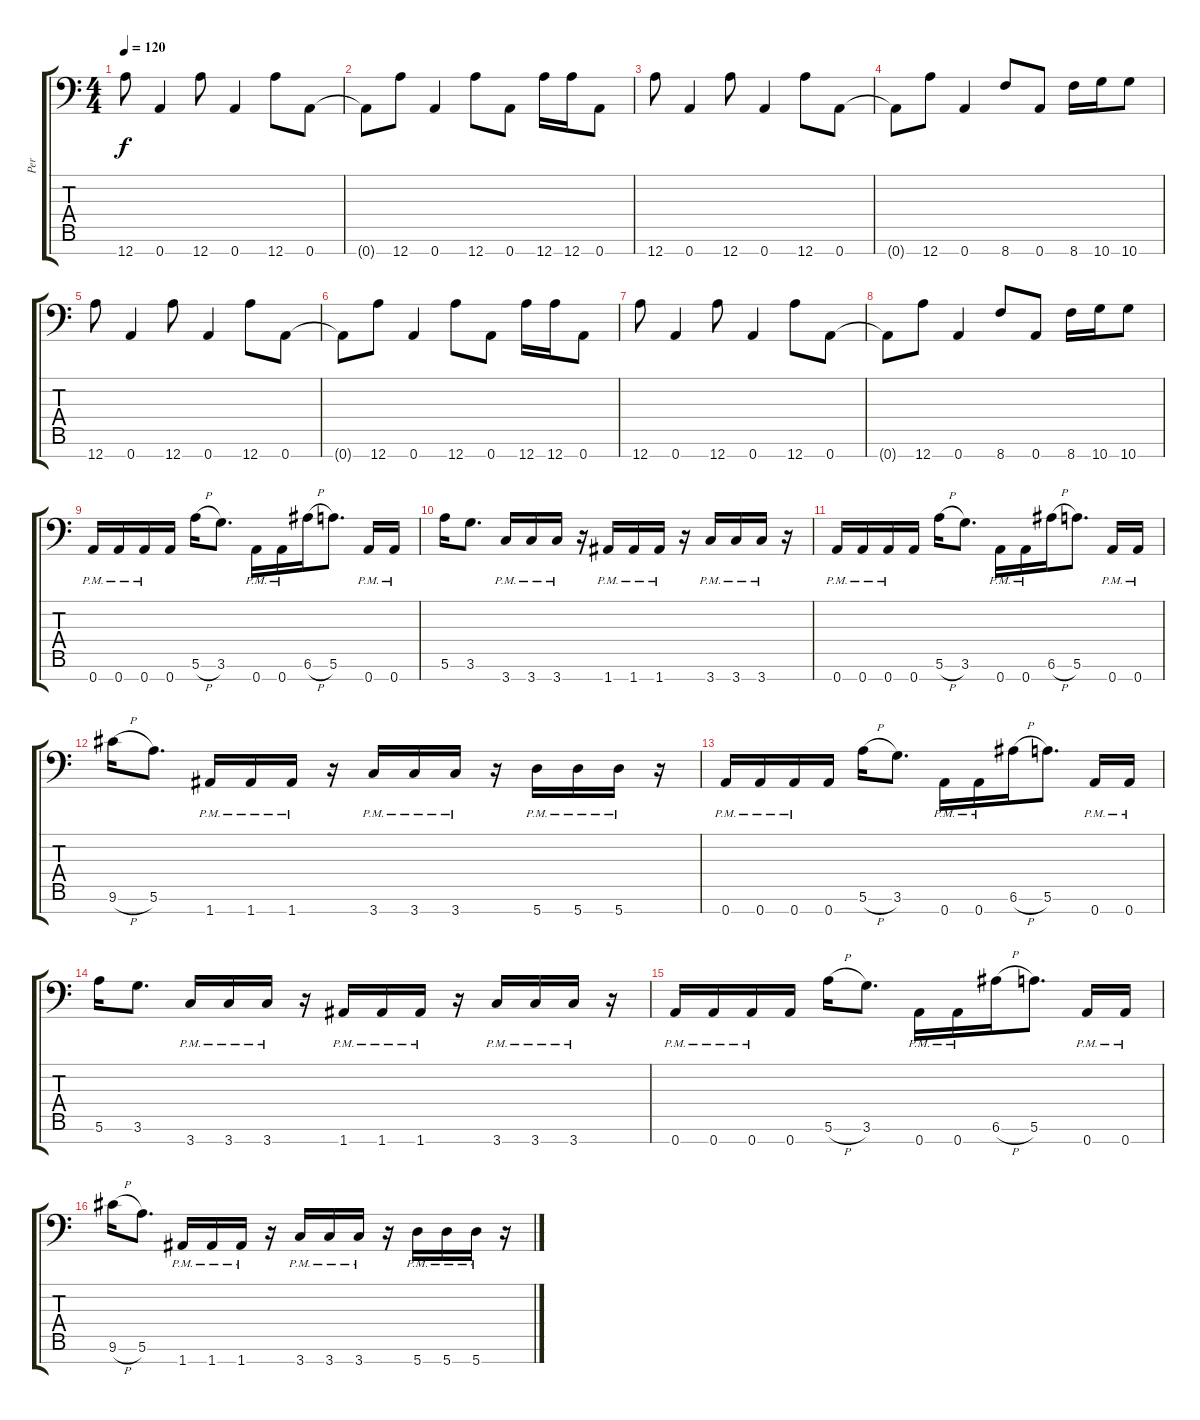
\track ("Per" "Per") {instrument distortionguitar}
\staff {score tabs}
\tuning (E4 B3 G3 D3 A2 E2 A1) {hide}
\ts (4 4)
\tempo 120
\clef f4
\ks c
12.7.8{dy f} 0.7.4 12.7.8 0.7.4 12.7.8 0.7.8 |
0.7{t}.8 12.7.8 0.7.4 12.7.8 0.7.8 12.7.16 12.7.16 0.7.8 |
12.7.8 0.7.4 12.7.8 0.7.4 12.7.8 0.7.8 |
0.7{t}.8 12.7.8 0.7.4 8.7.8 0.7.8 8.7.16 10.7.16 10.7.8 |
12.7.8 0.7.4 12.7.8 0.7.4 12.7.8 0.7.8 |
0.7{t}.8 12.7.8 0.7.4 12.7.8 0.7.8 12.7.16 12.7.16 0.7.8 |
12.7.8 0.7.4 12.7.8 0.7.4 12.7.8 0.7.8 |
0.7{t}.8 12.7.8 0.7.4 8.7.8 0.7.8 8.7.16 10.7.16 10.7.8 |
0.7{pm}.16 0.7{pm}.16 0.7{pm}.16 0.7.16 5.6{h}.16 3.6.8{d} 0.7{pm}.16 0.7{pm}.16 6.6{h}.16 5.6.8{d} 0.7{pm}.16 0.7{pm}.16 |
5.6.16 3.6.8{d} 3.7{pm}.16 3.7{pm}.16 3.7{pm}.16 r.16 1.7{pm}.16 1.7{pm}.16 1.7{pm}.16 r.16 3.7{pm}.16 3.7{pm}.16 3.7{pm}.16 r.16 |
0.7{pm}.16 0.7{pm}.16 0.7{pm}.16 0.7.16 5.6{h}.16 3.6.8{d} 0.7{pm}.16 0.7{pm}.16 6.6{h}.16 5.6.8{d} 0.7{pm}.16 0.7{pm}.16 |
9.6{h}.16 5.6.8{d} 1.7{pm}.16 1.7{pm}.16 1.7{pm}.16 r.16 3.7{pm}.16 3.7{pm}.16 3.7{pm}.16 r.16 5.7{pm}.16 5.7{pm}.16 5.7{pm}.16 r.16 |
0.7{pm}.16 0.7{pm}.16 0.7{pm}.16 0.7.16 5.6{h}.16 3.6.8{d} 0.7{pm}.16 0.7{pm}.16 6.6{h}.16 5.6.8{d} 0.7{pm}.16 0.7{pm}.16 |
5.6.16 3.6.8{d} 3.7{pm}.16 3.7{pm}.16 3.7{pm}.16 r.16 1.7{pm}.16 1.7{pm}.16 1.7{pm}.16 r.16 3.7{pm}.16 3.7{pm}.16 3.7{pm}.16 r.16 |
0.7{pm}.16 0.7{pm}.16 0.7{pm}.16 0.7.16 5.6{h}.16 3.6.8{d} 0.7{pm}.16 0.7{pm}.16 6.6{h}.16 5.6.8{d} 0.7{pm}.16 0.7{pm}.16 |
9.6{h}.16 5.6.8{d} 1.7{pm}.16 1.7{pm}.16 1.7{pm}.16 r.16 3.7{pm}.16 3.7{pm}.16 3.7{pm}.16 r.16 5.7{pm}.16 5.7{pm}.16 5.7{pm}.16 r.16
